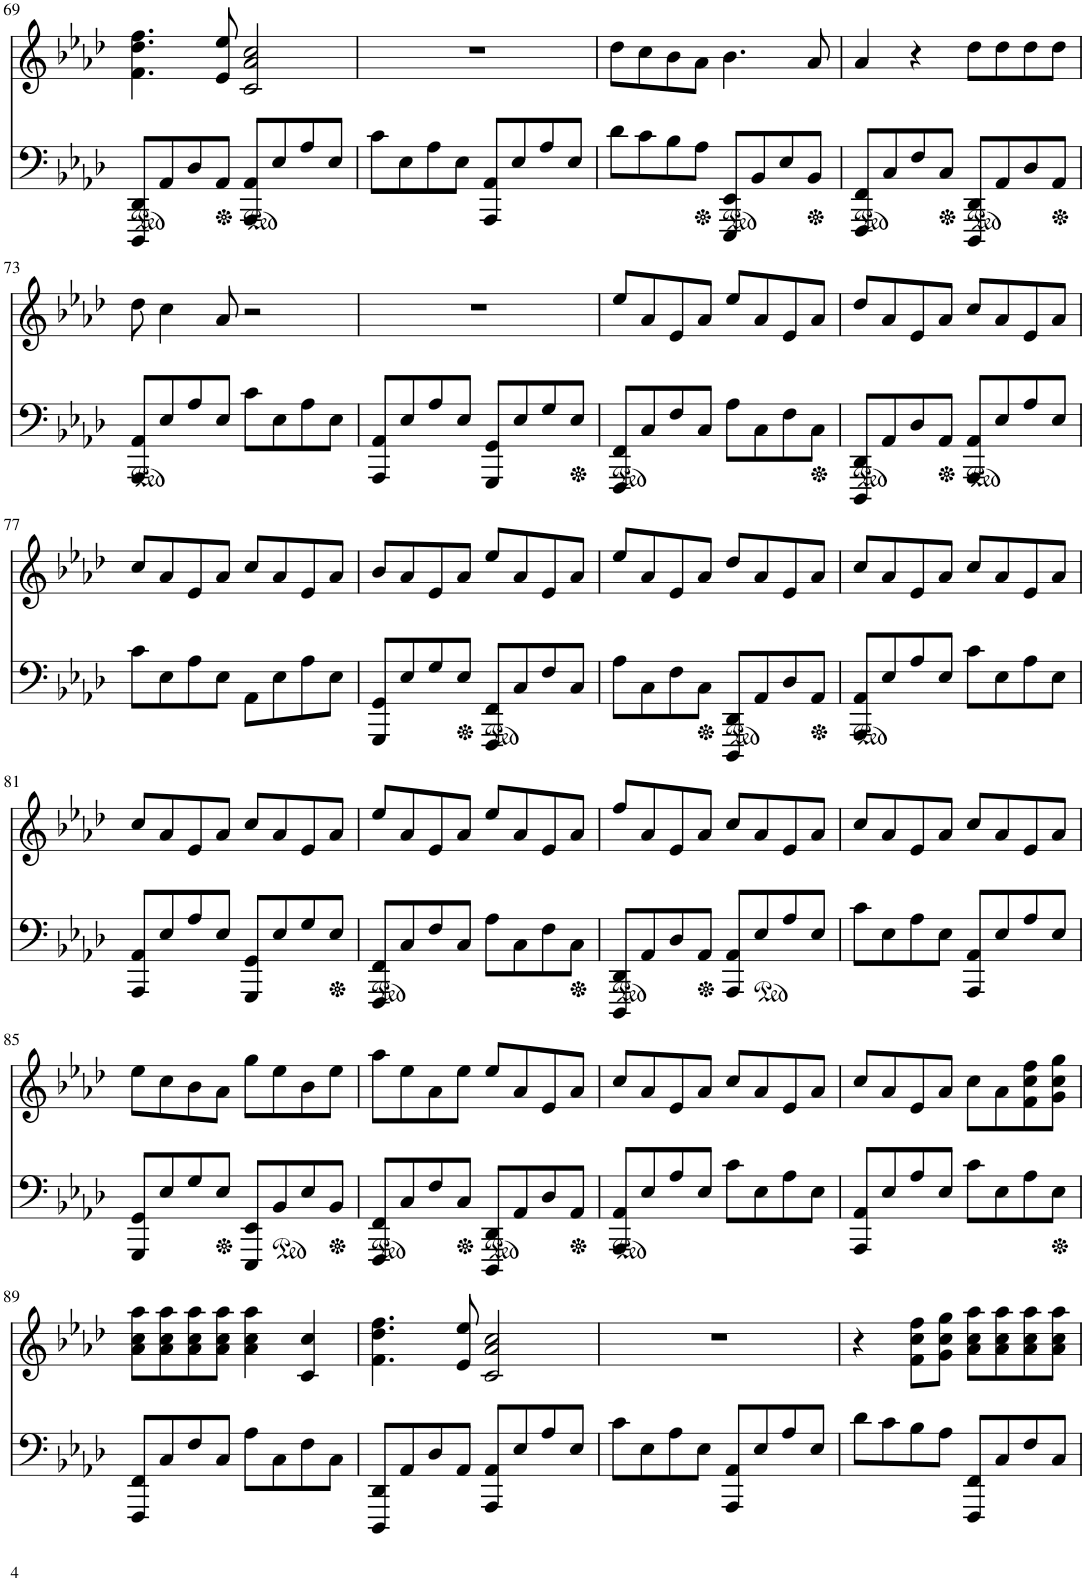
**kern	**kern
*part2	*part1
*staff2	*staff1
*	*I"Piano
!!LO:PB:g=z
*clefF4	*clefG2
*k[b-e-a-d-]	*k[b-e-a-d-]
*M4/4	*M4/4
=69	=69
8DDD-/ 8DD-/L	4.f\ 4.dd-\ 4.ff\
8AA-/	.
8D-/	.
8AA-/J	8e-/ 8ee-/
8AAA-/ 8AA-/L	2c/ 2a-/ 2cc/
8E-/	.
8A-/	.
8E-/J	.
=70	=70
8c\L	1r
8E-\	.
8A-\	.
8E-\J	.
8AAA-/ 8AA-/L	.
8E-/	.
8A-/	.
8E-/J	.
=71	=71
8d-\L	8dd-\L
8c\	8cc\
8B-\	8b-\
8A-\J	8a-\J
8EEE-/ 8EE-/L	4.b-\
8BB-/	.
8E-/	.
8BB-/J	8a-/
=72	=72
8FFF/ 8FF/L	4a-/
8C/	.
8F/	4r
8C/J	.
8DDD-/ 8DD-/L	8dd-\L
8AA-/	8dd-\
8D-/	8dd-\
8AA-/J	8dd-\J
!!LO:LB:g=z
=73	=73
8AAA-/ 8AA-/L	8dd-\
8E-/	4cc\
8A-/	.
8E-/J	8a-/
8c\L	2r
8E-\	.
8A-\	.
8E-\J	.
=74	=74
8AAA-/ 8AA-/L	1r
8E-/	.
8A-/	.
8E-/J	.
8GGG/ 8GG/L	.
8E-/	.
8G/	.
8E-/J	.
=75	=75
8FFF/ 8FF/L	8ee-/L
8C/	8a-/
8F/	8e-/
8C/J	8a-/J
8A-\L	8ee-/L
8C\	8a-/
8F\	8e-/
8C\J	8a-/J
=76	=76
8DDD-/ 8DD-/L	8dd-/L
8AA-/	8a-/
8D-/	8e-/
8AA-/J	8a-/J
8AAA-/ 8AA-/L	8cc/L
8E-/	8a-/
8A-/	8e-/
8E-/J	8a-/J
!!LO:LB:g=z
=77	=77
8c\L	8cc/L
8E-\	8a-/
8A-\	8e-/
8E-\J	8a-/J
8AA-\L	8cc/L
8E-\	8a-/
8A-\	8e-/
8E-\J	8a-/J
=78	=78
8GGG/ 8GG/L	8b-/L
8E-/	8a-/
8G/	8e-/
8E-/J	8a-/J
8FFF/ 8FF/L	8ee-/L
8C/	8a-/
8F/	8e-/
8C/J	8a-/J
=79	=79
8A-\L	8ee-/L
8C\	8a-/
8F\	8e-/
8C\J	8a-/J
8DDD-/ 8DD-/L	8dd-/L
8AA-/	8a-/
8D-/	8e-/
8AA-/J	8a-/J
=80	=80
8AAA-/ 8AA-/L	8cc/L
8E-/	8a-/
8A-/	8e-/
8E-/J	8a-/J
8c\L	8cc/L
8E-\	8a-/
8A-\	8e-/
8E-\J	8a-/J
!!LO:LB:g=z
=81	=81
8AAA-/ 8AA-/L	8cc/L
8E-/	8a-/
8A-/	8e-/
8E-/J	8a-/J
8GGG/ 8GG/L	8cc/L
8E-/	8a-/
8G/	8e-/
8E-/J	8a-/J
=82	=82
8FFF/ 8FF/L	8ee-/L
8C/	8a-/
8F/	8e-/
8C/J	8a-/J
8A-\L	8ee-/L
8C\	8a-/
8F\	8e-/
8C\J	8a-/J
=83	=83
8DDD-/ 8DD-/L	8ff/L
8AA-/	8a-/
8D-/	8e-/
8AA-/J	8a-/J
8AAA-/ 8AA-/L	8cc/L
8E-/	8a-/
8A-/	8e-/
8E-/J	8a-/J
=84	=84
8c\L	8cc/L
8E-\	8a-/
8A-\	8e-/
8E-\J	8a-/J
8AAA-/ 8AA-/L	8cc/L
8E-/	8a-/
8A-/	8e-/
8E-/J	8a-/J
!!LO:LB:g=z
=85	=85
8GGG/ 8GG/L	8ee-\L
8E-/	8cc\
8G/	8b-\
8E-/J	8a-\J
8EEE-/ 8EE-/L	8gg\L
8BB-/	8ee-\
8E-/	8b-\
8BB-/J	8ee-\J
=86	=86
8FFF/ 8FF/L	8aa-\L
8C/	8ee-\
8F/	8a-\
8C/J	8ee-\J
8DDD-/ 8DD-/L	8ee-/L
8AA-/	8a-/
8D-/	8e-/
8AA-/J	8a-/J
=87	=87
8AAA-/ 8AA-/L	8cc/L
8E-/	8a-/
8A-/	8e-/
8E-/J	8a-/J
8c\L	8cc/L
8E-\	8a-/
8A-\	8e-/
8E-\J	8a-/J
=88	=88
8AAA-/ 8AA-/L	8cc/L
8E-/	8a-/
8A-/	8e-/
8E-/J	8a-/J
8c\L	8cc\L
8E-\	8a-\
8A-\	8f\ 8cc\ 8ff\
8E-\J	8g\ 8cc\ 8gg\J
!!LO:LB:g=z
=89	=89
8FFF/ 8FF/L	8a-\ 8cc\ 8aa-\L
8C/	8a-\ 8cc\ 8aa-\
8F/	8a-\ 8cc\ 8aa-\
8C/J	8a-\ 8cc\ 8aa-\J
8A-\L	4a-\ 4cc\ 4aa-\
8C\	.
8F\	4c/ 4cc/
8C\J	.
=90	=90
8DDD-/ 8DD-/L	4.f\ 4.dd-\ 4.ff\
8AA-/	.
8D-/	.
8AA-/J	8e-/ 8ee-/
8AAA-/ 8AA-/L	2c/ 2a-/ 2cc/
8E-/	.
8A-/	.
8E-/J	.
=91	=91
8c\L	1r
8E-\	.
8A-\	.
8E-\J	.
8AAA-/ 8AA-/L	.
8E-/	.
8A-/	.
8E-/J	.
=92	=92
8d-\L	4r
8c\	.
8B-\	8f\ 8cc\ 8ff\L
8A-\J	8g\ 8cc\ 8gg\J
8FFF/ 8FF/L	8a-\ 8cc\ 8aa-\L
8C/	8a-\ 8cc\ 8aa-\
8F/	8a-\ 8cc\ 8aa-\
8C/J	8a-\ 8cc\ 8aa-\J
=	=
*-	*-
